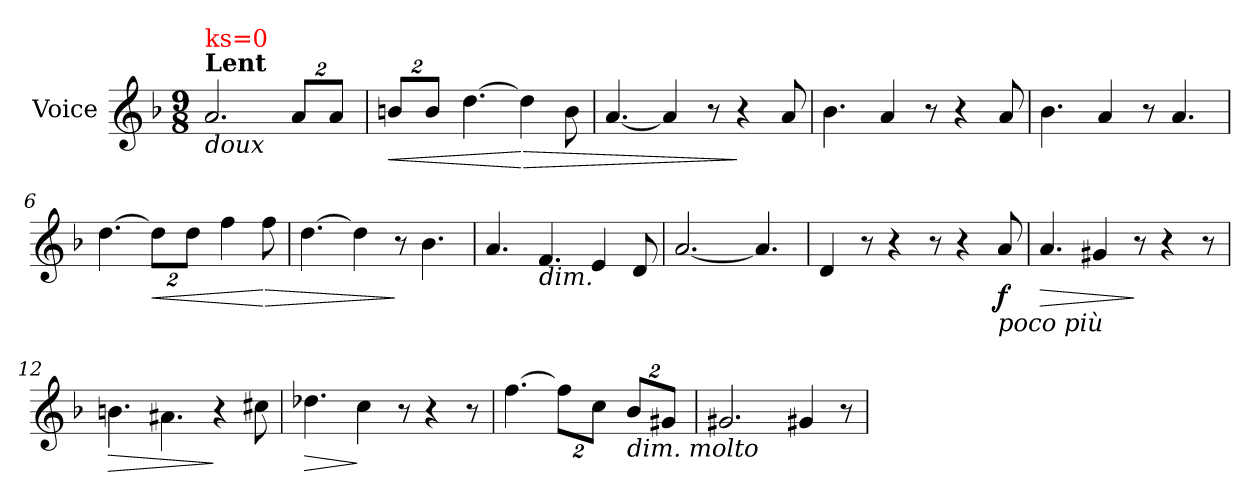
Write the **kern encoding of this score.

**kern	**dynam
*part1	*part1
*staff1	*staff1
*I"Voice	*
*I'V	*
*clefG2	*
*k[b-]	*
*F:	*
*M9/8	*
=1	=1
!LO:TX:a:B:t=Lent	!
!LO:TX:b:i:t=doux	!
!LO:TX:a:color=#FF0000:t=ks=0	!
2.a/	.
*Xbrackettup	*
16%3a/L	.
16%3a/J	.
=2	=2
!	!LO:HP:b
16%3bn/L	<
16%3b/J	.
[4.dd\	.
!	!LO:HP:n=1:b
4dd\]	[ >
8b\	.
=3	=3
[4.a/	.
4a/]	.
8r	.
4r	]
8a/	.
=4	=4
4.b-\	.
4a/	.
8r	.
4r	.
8a/	.
=5	=5
4.b-\	.
4a/	.
8r	.
4.a/	.
!!LO:LB:g=z
=6	=6
[4.dd\	.
!	!LO:HP:b
16%3dd\L]	<
16%3dd\J	.
4ff\	.
!	!LO:HP:n=1:b
8ff\	[ >
=7	=7
[4.dd\	.
4dd\]	.
8r	]
4.b-\	.
=8	=8
4.a/	.
!LO:TX:b:i:t=dim.	!
4.f/	.
4e/	.
8d/	.
=9	=9
[2.a/	.
4.a/]	.
=10	=10
4d/	.
8r	.
4r	.
8r	.
4r	.
!LO:TX:b:i:t=poco più	!
!	!LO:DY:b
8a/	f
!!LO:LB:g=z
=11	=11
!	!LO:HP:b
4.a/	>
4g#X/	.
8r	]
4r	.
8r	.
=12	=12
!	!LO:HP:b
4.bn\	>
4.a#Xi\	.
4r	]
8cc#Xi\	.
=13	=13
!	!LO:HP:b
4.dd-X\	>
4cc\	]
8r	.
4r	.
8r	.
=14	=14
[4.ff\	.
16%3ff\L]	.
16%3cc\J	.
!LO:TX:b:i:t=dim. molto	!
16%3b-/L	.
16%3g#Xi/J	.
=15	=15
2.g#Xi/	.
4g#Xi/	.
8r	.
=	=
*-	*-
